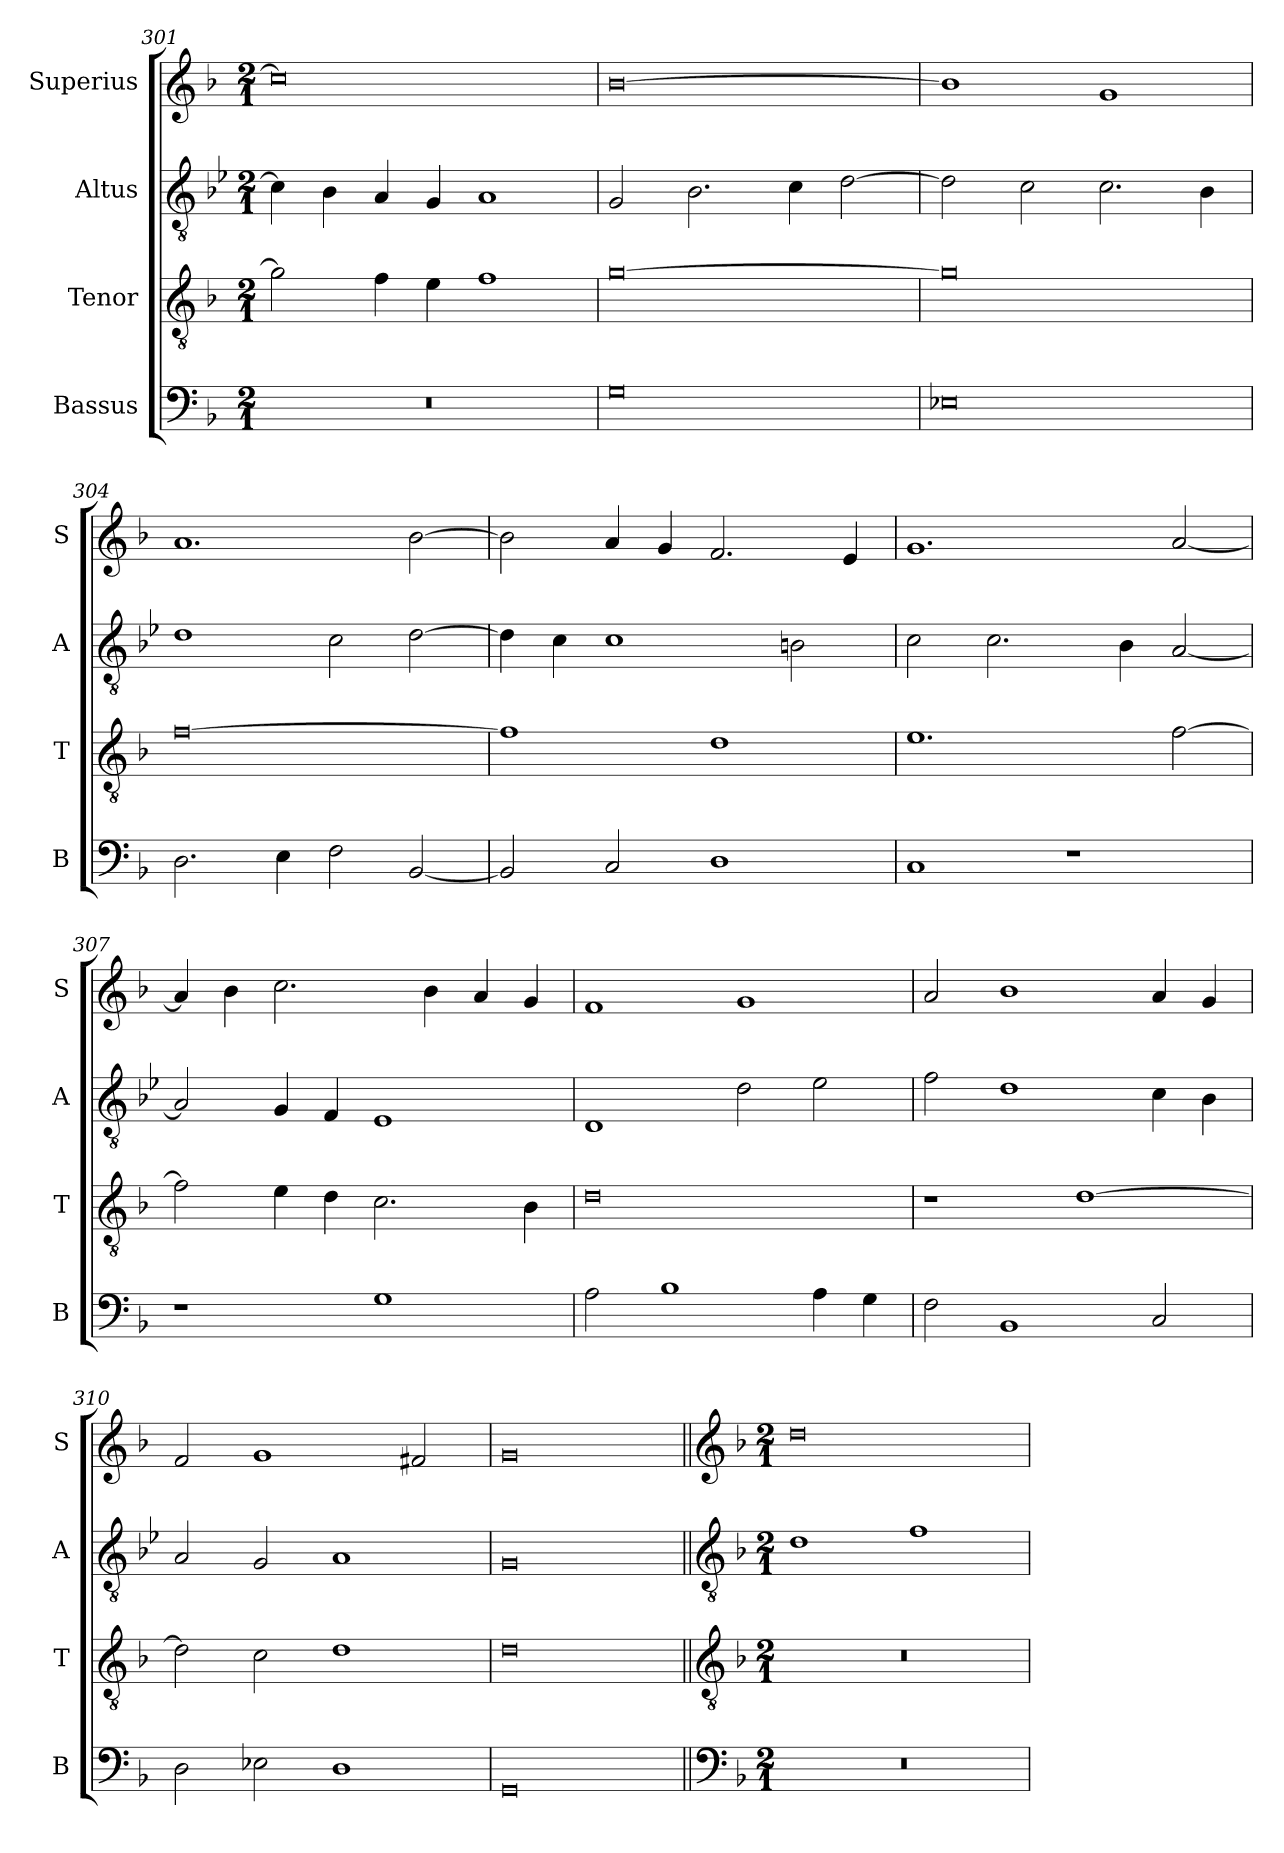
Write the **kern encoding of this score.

**kern	**kern	**kern	**kern
*part4	*part3	*part2	*part1
*staff4	*staff3	*staff2	*staff1
*I"Bassus	*I"Tenor	*I"Altus	*I"Superius
*I'B	*I'T	*I'A	*I'S
*clefF4	*clefGv2	*clefGv2	*clefG2
*k[b-]	*k[b-]	*k[b-e-]	*k[b-]
*M2/1	*M2/1	*M2/1	*M2/1
=301	=301	=301	=301
0r	2g\]	4c\]	0cc]
.	.	4B-\	.
.	4f\	4A/	.
.	4e\	4G/	.
.	1f	1A	.
=302	=302	=302	=302
0G	[0g	2G/	[0b-
.	.	2.B-\	.
.	.	4c\	.
.	.	[2d\	.
=303	=303	=303	=303
0E-X	0g]	2d\]	1b-]
.	.	2c\	.
.	.	2.c\	1g
.	.	4B-\	.
=304	=304	=304	=304
2.D\	[0f	1d	1.a
4E\	.	.	.
2F\	.	2c\	.
[2BB-/	.	[2d\	[2b-\
=305	=305	=305	=305
2BB-/]	1f]	4d\]	2b-\]
.	.	4c\	.
2C/	.	1c	4a/
.	.	.	4g/
1D	1d	.	2.f/
.	.	2Bn\	.
.	.	.	4e/
=306	=306	=306	=306
1C	1.e	2c\	1.g
.	.	2.c\	.
1r	.	.	.
.	.	4B-\	.
.	[2f\	[2A/	[2a/
=307	=307	=307	=307
1r	2f\]	2A/]	4a/]
.	.	.	4b-\
.	4e\	4G/	2.cc\
.	4d\	4F/	.
1G	2.c\	1E-	.
.	.	.	4b-\
.	.	.	4a/
.	4B-\	.	4g/
=308	=308	=308	=308
2A\	0d	1D	1f
1B-	.	.	.
.	.	2d\	1g
4A\	.	2e-\	.
4G\	.	.	.
=309	=309	=309	=309
2F\	1r	2f\	2a/
1BB-	.	1d	1b-
.	[1d	.	.
2C/	.	4c\	4a/
.	.	4B-\	4g/
=310	=310	=310	=310
2D\	2d\]	2A/	2f/
2E-X\	2c\	2G/	1g
1D	1d	1A	.
.	.	.	2f#X/
=311	=311	=311	=311
0GG	0d	0G	0g
!!LO:LB:g=z
=312||	=312||	=312||	=312||
*clefF4	*clefGv2	*clefGv2	*clefG2
*k[b-]	*k[b-]	*k[b-]	*k[b-]
*M2/1	*M2/1	*M2/1	*M2/1
0r	0r	1d	0dd
.	.	1f	.
=	=	=	=
*-	*-	*-	*-
